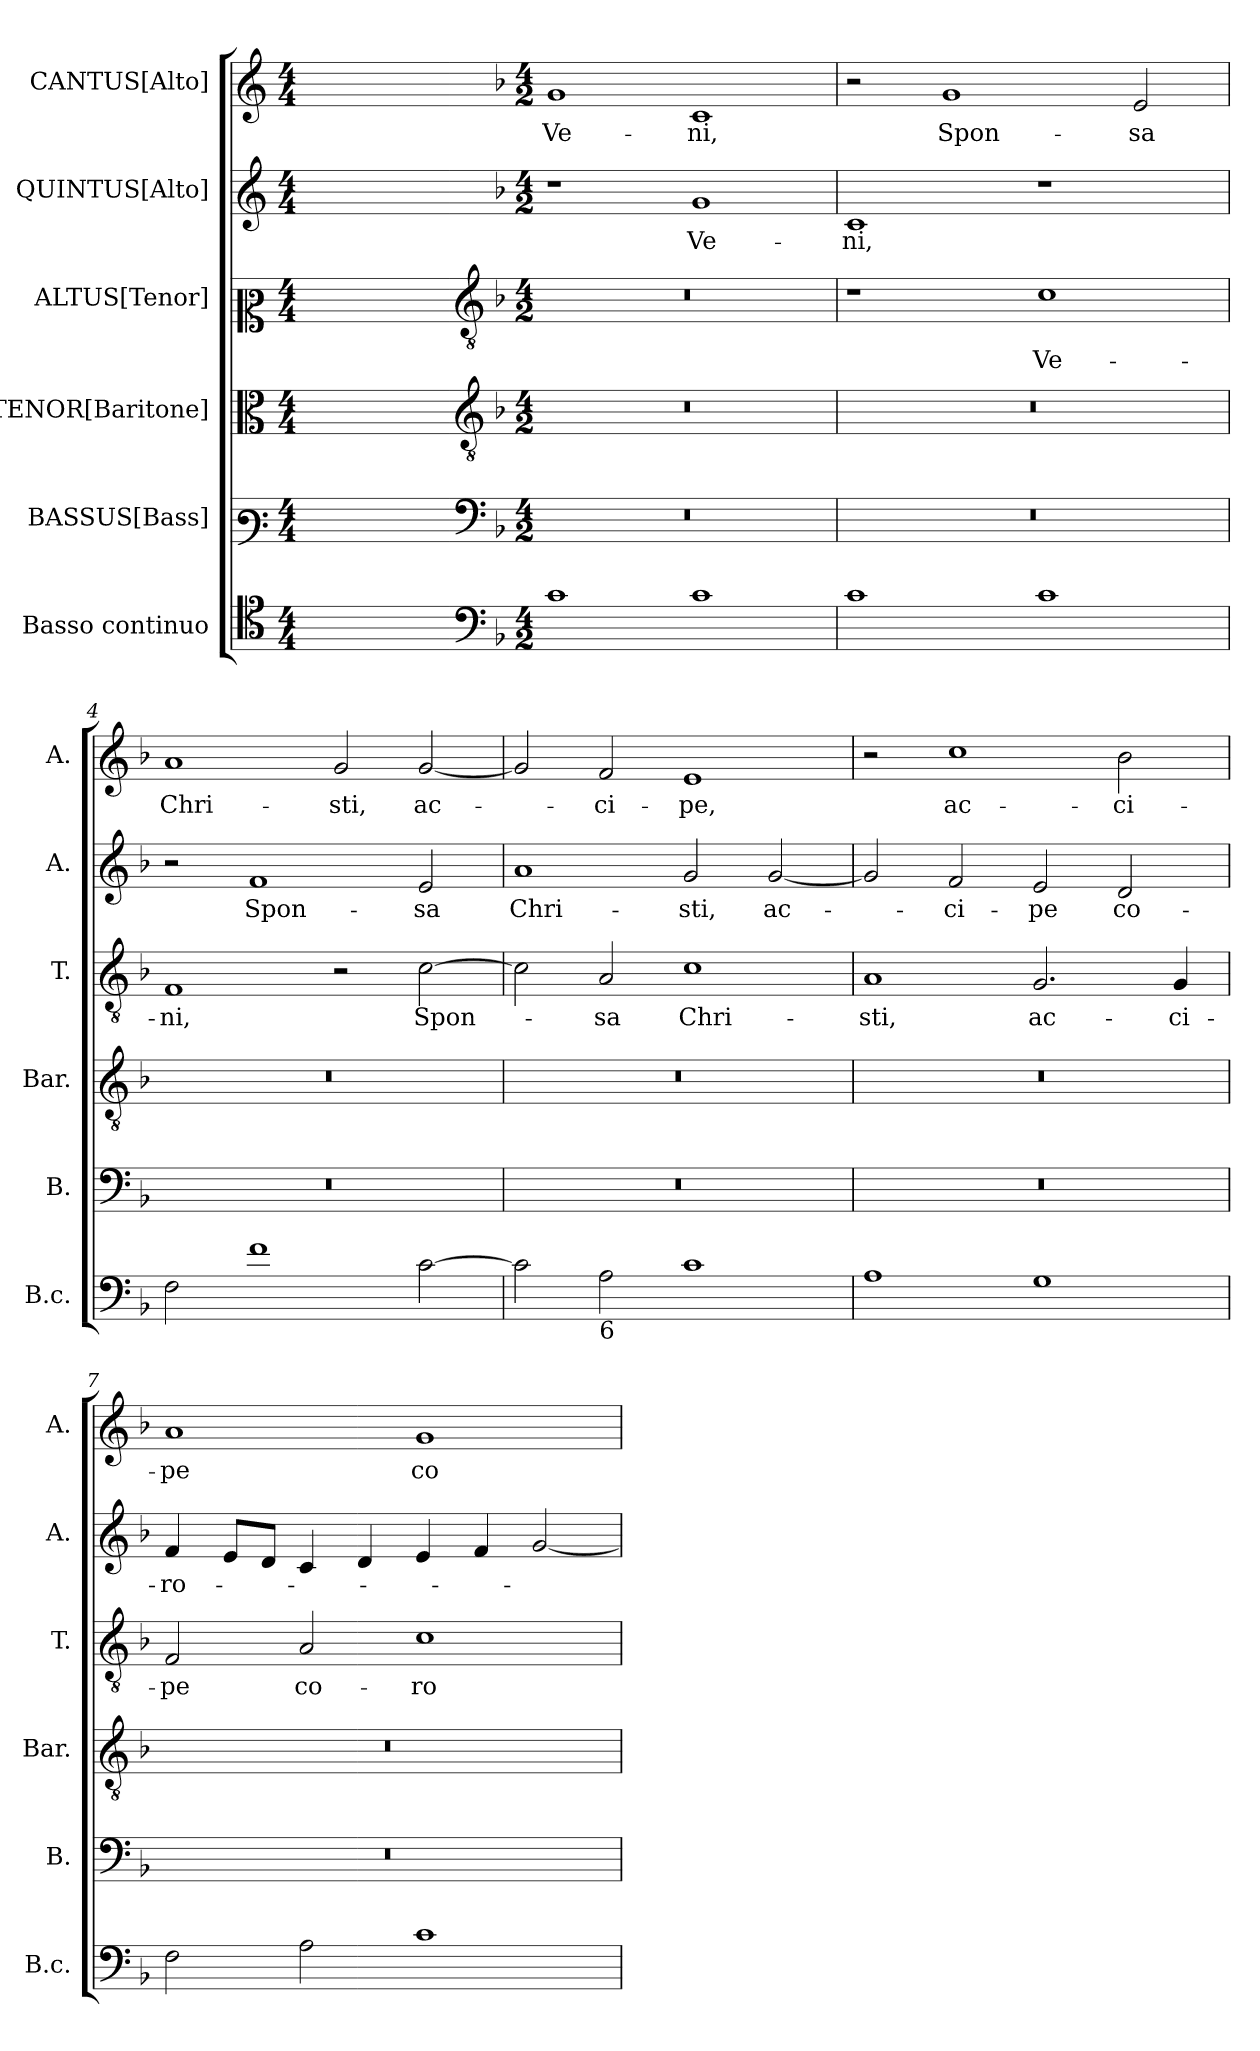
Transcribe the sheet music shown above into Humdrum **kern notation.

**kern	**kern	**kern	**kern	**text	**kern	**text	**kern	**text
*part6	*part5	*part4	*part3	*part3	*part2	*part2	*part1	*part1
*staff6	*staff5	*staff4	*staff3	*staff3	*staff2	*staff2	*staff1	*staff1
*I"Basso continuo	*I"BASSUS[Bass]	*I"TENOR[Baritone]	*I"ALTUS[Tenor]	*	*I"QUINTUS[Alto]	*	*I"CANTUS[Alto]	*
*I'B.c.	*I'B.	*I'Bar.	*I'T.	*	*I'A.	*	*I'A.	*
*clefC4	*clefF3	*clefC3	*clefC2	*	*clefG2	*	*clefG2	*
*	*	*ITrd7c12	*ITrd7c12	*	*	*	*	*
*k[]	*k[]	*k[]	*k[]	*	*k[]	*	*k[]	*
*C:	*C:	*C:	*C:	*	*C:	*	*C:	*
*M4/4	*M4/4	*M4/4	*M4/4	*	*M4/4	*	*M4/4	*
=1	=1	=1	=1	=1	=1	=1	=1	=1
1ryy	1ryy	1ryy	1ryy	.	1ryy	.	1ryy	.
=2-	=2-	=2-	=2-	=2-	=2-	=2-	=2-	=2-
*clefF4	*clefF4	*clefGv2	*clefGv2	*	*	*	*	*
*k[b-]	*k[b-]	*k[b-]	*k[b-]	*	*k[b-]	*	*k[b-]	*
*F:	*F:	*F:	*F:	*	*F:	*	*F:	*
*M4/2	*M4/2	*M4/2	*M4/2	*	*M4/2	*	*M4/2	*
!	!LO:N:vis=1	!LO:N:vis=1	!LO:N:vis=1	!	!	!	!	!LO:LY:b
1c	0r	0r	0r	.	1r	.	1g	Ve-
!	!	!	!	!	!	!LO:LY:b	!	!LO:LY:b
1c	.	.	.	.	1g	Ve-	1c	-ni,
=3	=3	=3	=3	=3	=3	=3	=3	=3
!	!LO:N:vis=1	!LO:N:vis=1	!	!	!	!LO:LY:b	!	!
1c	0r	0r	1r	.	1c	-ni,	2r	.
!	!	!	!	!	!	!	!	!LO:LY:b
.	.	.	.	.	.	.	1g	Spon-
!	!	!	!	!LO:LY:b	!	!	!	!
1c	.	.	1C	Ve-	1r	.	.	.
!	!	!	!	!	!	!	!	!LO:LY:b
.	.	.	.	.	.	.	2e/	-sa
=4	=4	=4	=4	=4	=4	=4	=4	=4
!	!LO:N:vis=1	!LO:N:vis=1	!	!LO:LY:b	!	!	!	!LO:LY:b
2F\	0r	0r	1FF	-ni,	2r	.	1a	Chri-
!	!	!	!	!	!	!LO:LY:b	!	!
1f	.	.	.	.	1f	Spon-	.	.
!	!	!	!	!	!	!	!	!LO:LY:b
.	.	.	2r	.	.	.	2g/	-sti,
!	!	!	!	!LO:LY:b	!	!LO:LY:b	!	!LO:LY:b
[>2c\	.	.	[>2C\	Spon-	2e/	-sa	[<2g/	ac-
=5	=5	=5	=5	=5	=5	=5	=5	=5
!	!LO:N:vis=1	!LO:N:vis=1	!	!	!	!LO:LY:b	!	!
2c\]	0r	0r	2C\]	.	1a	Chri-	2g/]	.
!LO:TX:b:t=6	!	!	!	!	!	!	!	!
!	!	!	!	!LO:LY:b	!	!	!	!LO:LY:b
2A\	.	.	2AA/	-sa	.	.	2f/	-ci-
!	!	!	!	!LO:LY:b	!	!LO:LY:b	!	!LO:LY:b
1c	.	.	1C	Chri-	2g/	-sti,	1e	-pe,
!	!	!	!	!	!	!LO:LY:b	!	!
.	.	.	.	.	[<2g/	ac-	.	.
!!LO:LB:g=z
=6	=6	=6	=6	=6	=6	=6	=6	=6
!	!LO:N:vis=1	!LO:N:vis=1	!	!LO:LY:b	!	!	!	!
1A	0r	0r	1AA	-sti,	2g/]	.	2r	.
!	!	!	!	!	!	!LO:LY:b	!	!LO:LY:b
.	.	.	.	.	2f/	-ci-	1cc	ac-
!	!	!	!	!LO:LY:b	!	!LO:LY:b	!	!
1G	.	.	2.GG/	ac-	2e/	-pe	.	.
!	!	!	!	!	!	!LO:LY:b	!	!LO:LY:b
.	.	.	.	.	2d/	co-	2b-\	-ci-
!	!	!	!	!LO:LY:b	!	!	!	!
.	.	.	4GG/	-ci-	.	.	.	.
=7	=7	=7	=7	=7	=7	=7	=7	=7
!	!LO:N:vis=1	!LO:N:vis=1	!	!LO:LY:b	!	!LO:LY:b	!	!LO:LY:b
2F\	0r	0r	2FF/	-pe	4f/	-ro-	1a	-pe
.	.	.	.	.	8e/L	.	.	.
.	.	.	.	.	8d/J	.	.	.
!	!	!	!	!LO:LY:b	!	!	!	!
2A\	.	.	2AA/	co-	4c/	.	.	.
.	.	.	.	.	4d/	.	.	.
!	!	!	!	!LO:LY:b	!	!	!	!LO:LY:b
1c	.	.	1C	-ro-	4e/	.	1g	co-
.	.	.	.	.	4f/	.	.	.
.	.	.	.	.	[<2g/	.	.	.
=	=	=	=	=	=	=	=	=
*-	*-	*-	*-	*-	*-	*-	*-	*-
